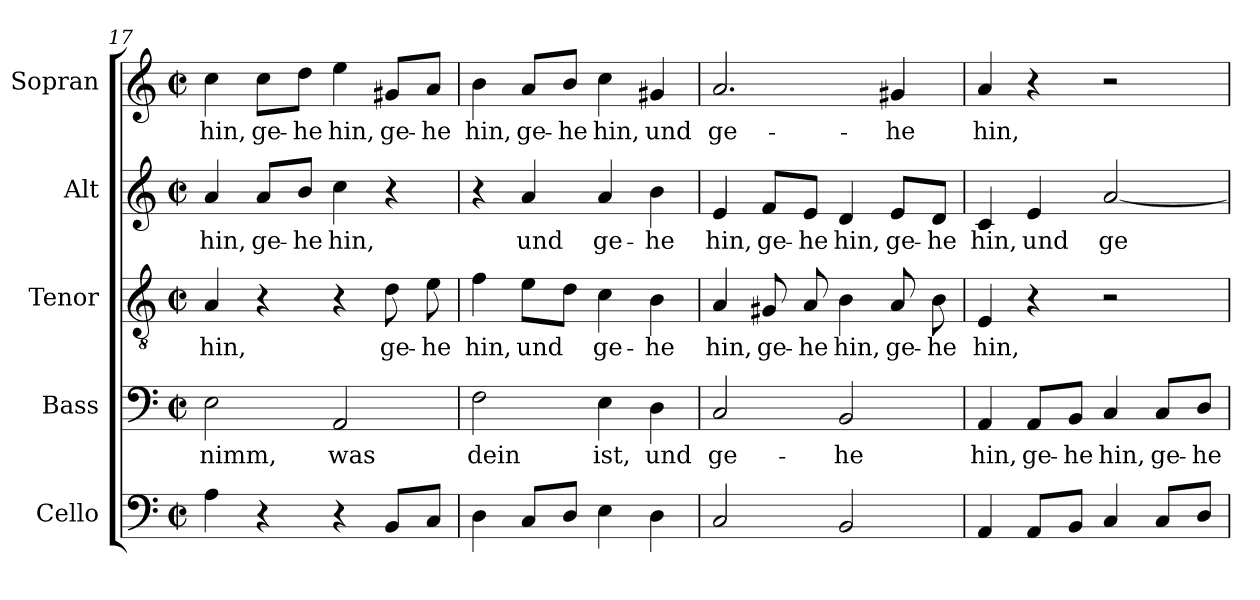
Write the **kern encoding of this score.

**kern	**kern	**text	**kern	**text	**kern	**text	**kern	**text
*part5	*part4	*part4	*part3	*part3	*part2	*part2	*part1	*part1
*staff5	*staff4	*staff4	*staff3	*staff3	*staff2	*staff2	*staff1	*staff1
*I"Cello	*I"Bass	*	*I"Tenor	*	*I"Alt	*	*I"Sopran	*
*	*I'B.	*	*I'T.	*	*I'A.	*	*I'S.	*
*clefF4	*clefF4	*	*clefGv2	*	*clefG2	*	*clefG2	*
*	*	*	*ITrd7c12	*	*	*	*	*
*k[]	*k[]	*	*k[]	*	*k[]	*	*k[]	*
*C:	*C:	*	*C:	*	*C:	*	*C:	*
*M2/2	*M2/2	*	*M2/2	*	*M2/2	*	*M2/2	*
*met(c|)	*met(c|)	*	*met(c|)	*	*met(c|)	*	*met(c|)	*
=17	=17	=17	=17	=17	=17	=17	=17	=17
!	!	!LO:LY:b:color=#000000	!	!	!	!	!	!
!	!	!	!	!LO:LY:b:color=#000000	!	!	!	!
!	!	!	!	!	!	!LO:LY:b:color=#000000	!	!
!	!	!	!	!	!	!	!	!LO:LY:b:color=#000000
4Ai\	2Ei\	nimm,	4AAi/	hin,	4ai/	hin,	4cci\	hin,
!	!	!	!	!	!	!LO:LY:b:color=#000000	!	!
!	!	!	!	!	!	!	!	!LO:LY:b:color=#000000
4r	.	.	4r	.	8ai/L	ge-	8cci\L	ge-
!	!	!	!	!	!	!LO:LY:b:color=#000000	!	!
!	!	!	!	!	!	!	!	!LO:LY:b:color=#000000
.	.	.	.	.	8bi/J	-he	8ddi\J	-he
!	!	!LO:LY:b:color=#000000	!	!	!	!	!	!
!	!	!	!	!	!	!LO:LY:b:color=#000000	!	!
!	!	!	!	!	!	!	!	!LO:LY:b:color=#000000
4r	2AAi/	was	4r	.	4cci\	hin,	4eei\	hin,
!	!	!	!	!LO:LY:b:color=#000000	!	!	!	!
!	!	!	!	!	!	!	!	!LO:LY:b:color=#000000
8BBi/L	.	.	8Di\	ge-	4r	.	8g#Xi/L	ge-
!	!	!	!	!LO:LY:b:color=#000000	!	!	!	!
!	!	!	!	!	!	!	!	!LO:LY:b:color=#000000
8Ci/J	.	.	8Ei\	-he	.	.	8ai/J	-he
!!LO:LB:g=z
=18	=18	=18	=18	=18	=18	=18	=18	=18
!	!	!LO:LY:b:color=#000000	!	!	!	!	!	!
!	!	!	!	!LO:LY:b:color=#000000	!	!	!	!
!	!	!	!	!	!	!	!	!LO:LY:b:color=#000000
4Di\	2Fi\	dein	4Fi\	hin,	4r	.	4bi\	hin,
!	!	!	!	!LO:LY:b:color=#000000	!	!	!	!
!	!	!	!	!	!	!LO:LY:b:color=#000000	!	!
!	!	!	!	!	!	!	!	!LO:LY:b:color=#000000
8Ci/L	.	.	8Ei\L	und	4ai/	und	8ai/L	ge-
!	!	!	!	!	!	!	!	!LO:LY:b:color=#000000
8Di/J	.	.	8Di\J	.	.	.	8bi/J	-he
!	!	!LO:LY:b:color=#000000	!	!	!	!	!	!
!	!	!	!	!LO:LY:b:color=#000000	!	!	!	!
!	!	!	!	!	!	!LO:LY:b:color=#000000	!	!
!	!	!	!	!	!	!	!	!LO:LY:b:color=#000000
4Ei\	4Ei\	ist,	4Ci\	ge-	4ai/	ge-	4cci\	hin,
!	!	!LO:LY:b:color=#000000	!	!	!	!	!	!
!	!	!	!	!LO:LY:b:color=#000000	!	!	!	!
!	!	!	!	!	!	!LO:LY:b:color=#000000	!	!
!	!	!	!	!	!	!	!	!LO:LY:b:color=#000000
4Di\	4Di\	und	4BBi\	-he	4bi\	-he	4g#Xi/	und
=19	=19	=19	=19	=19	=19	=19	=19	=19
!	!	!LO:LY:b:color=#000000	!	!	!	!	!	!
!	!	!	!	!LO:LY:b:color=#000000	!	!	!	!
!	!	!	!	!	!	!LO:LY:b:color=#000000	!	!
!	!	!	!	!	!	!	!	!LO:LY:b:color=#000000
2Ci/	2Ci/	ge-	4AAi/	hin,	4ei/	hin,	2.ai/	ge-
!	!	!	!	!LO:LY:b:color=#000000	!	!	!	!
!	!	!	!	!	!	!LO:LY:b:color=#000000	!	!
.	.	.	8GG#Xi/	ge-	8fi/L	ge-	.	.
!	!	!	!	!LO:LY:b:color=#000000	!	!	!	!
!	!	!	!	!	!	!LO:LY:b:color=#000000	!	!
.	.	.	8AAi/	-he	8ei/J	-he	.	.
!	!	!LO:LY:b:color=#000000	!	!	!	!	!	!
!	!	!	!	!LO:LY:b:color=#000000	!	!	!	!
!	!	!	!	!	!	!LO:LY:b:color=#000000	!	!
2BBi/	2BBi/	-he	4BBi\	hin,	4di/	hin,	.	.
!	!	!	!	!LO:LY:b:color=#000000	!	!	!	!
!	!	!	!	!	!	!LO:LY:b:color=#000000	!	!
!	!	!	!	!	!	!	!	!LO:LY:b:color=#000000
.	.	.	8AAi/	ge-	8ei/L	ge-	4g#Xi/	-he
!	!	!	!	!LO:LY:b:color=#000000	!	!	!	!
!	!	!	!	!	!	!LO:LY:b:color=#000000	!	!
.	.	.	8BBi\	-he	8di/J	-he	.	.
=20	=20	=20	=20	=20	=20	=20	=20	=20
!	!	!LO:LY:b:color=#000000	!	!	!	!	!	!
!	!	!	!	!LO:LY:b:color=#000000	!	!	!	!
!	!	!	!	!	!	!LO:LY:b:color=#000000	!	!
!	!	!	!	!	!	!	!	!LO:LY:b:color=#000000
4AAi/	4AAi/	hin,	4EEi/	hin,	4ci/	hin,	4ai/	hin,
!	!	!LO:LY:b:color=#000000	!	!	!	!	!	!
!	!	!	!	!	!	!LO:LY:b:color=#000000	!	!
8AAi/L	8AAi/L	ge-	4r	.	4ei/	und	4r	.
!	!	!LO:LY:b:color=#000000	!	!	!	!	!	!
8BBi/J	8BBi/J	-he	.	.	.	.	.	.
!	!	!LO:LY:b:color=#000000	!	!	!	!	!	!
!	!	!	!	!	!	!LO:LY:b:color=#000000	!	!
4Ci/	4Ci/	hin,	2r	.	[<2ai/	ge-	2r	.
!	!	!LO:LY:b:color=#000000	!	!	!	!	!	!
8Ci/L	8Ci/L	ge-	.	.	.	.	.	.
!	!	!LO:LY:b:color=#000000	!	!	!	!	!	!
8Di/J	8Di/J	-he	.	.	.	.	.	.
=	=	=	=	=	=	=	=	=
*-	*-	*-	*-	*-	*-	*-	*-	*-
